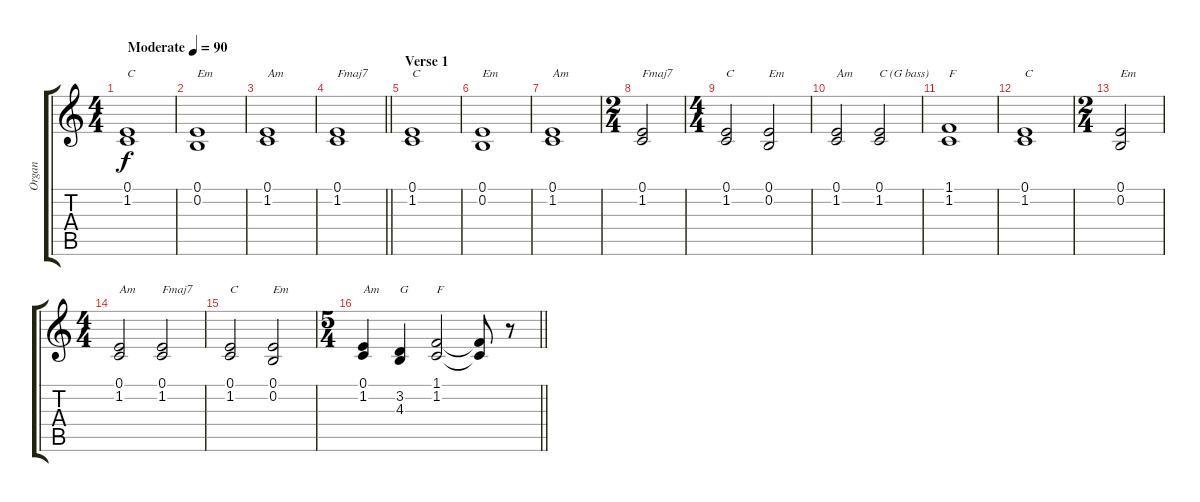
\track ("Organ" "Organ") {instrument drawbarorgan}
\staff {score tabs}
\tuning (E4 B3 G3 D3 A2 E2) {hide}
\ts (4 4)
\tempo (90 "Moderate")
\clef g2
\ks c
(0.1 1.2).1{txt "C" dy f instrument drawbarorgan} |
(0.1 0.2).1{txt "Em"} |
(0.1 1.2).1{txt "Am"} |
\barLineRight lightlight
(0.1 1.2).1{txt "Fmaj7"} |
\section ("" "Verse 1")
(0.1 1.2).1{txt "C"} |
(0.1 0.2).1{txt "Em"} |
(0.1 1.2).1{txt "Am"} |
\ts (2 4)
(0.1 1.2).2{txt "Fmaj7"} |
\ts (4 4)
(0.1 1.2).2{txt "C"} (0.1 0.2).2{txt "Em"} |
(0.1 1.2).2{txt "Am"} (0.1 1.2).2{txt "C (G bass)"} |
(1.1 1.2).1{txt "F"} |
(0.1 1.2).1{txt "C"} |
\ts (2 4)
(0.1 0.2).2{txt "Em"} |
\ts (4 4)
(0.1 1.2).2{txt "Am"} (0.1 1.2).2{txt "Fmaj7"} |
(0.1 1.2).2{txt "C"} (0.1 0.2).2{txt "Em"} |
\ts (5 4)
\barLineRight lightlight
(0.1 1.2).4{txt "Am"} (3.2 4.3).4{txt "G"} (1.1 1.2).2{txt "F"} (1.1{t} 1.2{t}).8 r.8
